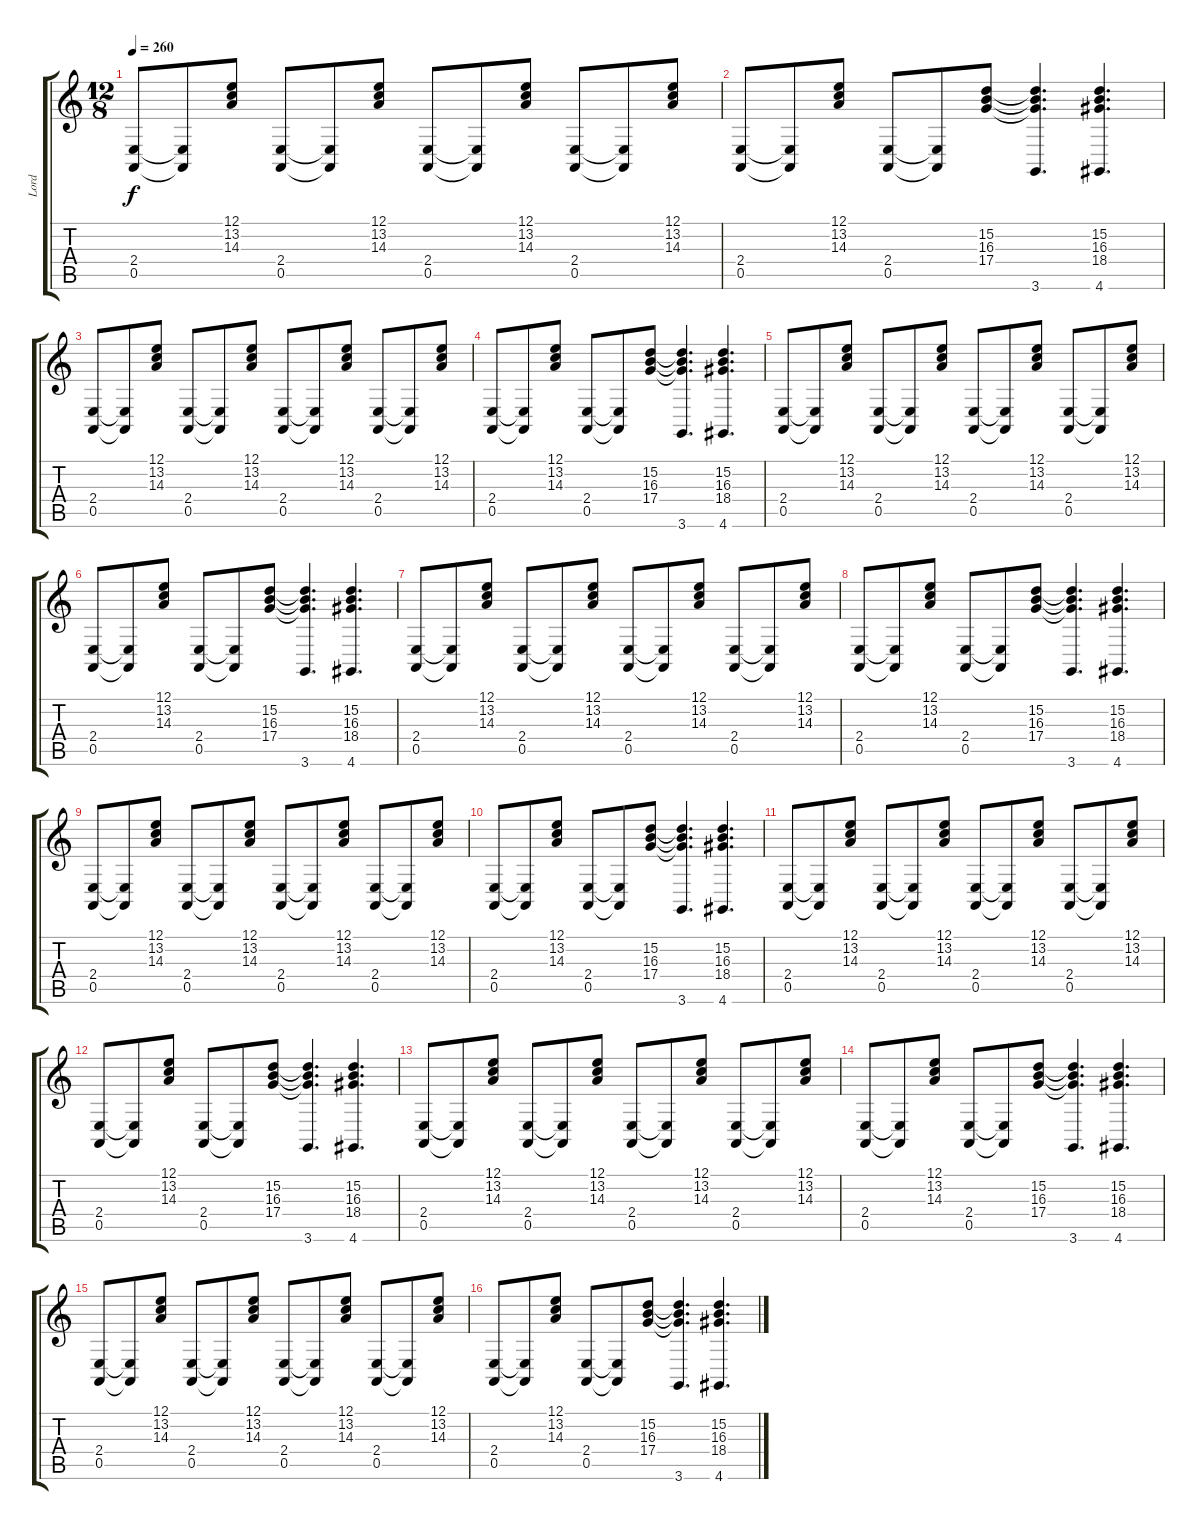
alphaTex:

\track ("Lord" "Lord") {instrument marimba}
\staff {score tabs}
\tuning (E4 B3 G3 D3 A2 E2) {hide}
\ts (12 8)
\tempo 260
\clef g2
\ks c
(2.4 0.5).8{dy f} (2.4{t} 0.5{t}).8 (12.1 13.2 14.3).8 (2.4 0.5).8 (2.4{t} 0.5{t}).8 (12.1 13.2 14.3).8 (2.4 0.5).8 (2.4{t} 0.5{t}).8 (12.1 13.2 14.3).8 (2.4 0.5).8 (2.4{t} 0.5{t}).8 (12.1 13.2 14.3).8 |
(2.4 0.5).8 (2.4{t} 0.5{t}).8 (12.1 13.2 14.3).8 (2.4 0.5).8 (2.4{t} 0.5{t}).8 (15.2 16.3 17.4).8 (15.2{t} 16.3{t} 17.4{t} 3.6).4{d} (15.2 16.3 18.4 4.6).4{d} |
(2.4 0.5).8 (2.4{t} 0.5{t}).8 (12.1 13.2 14.3).8 (2.4 0.5).8 (2.4{t} 0.5{t}).8 (12.1 13.2 14.3).8 (2.4 0.5).8 (2.4{t} 0.5{t}).8 (12.1 13.2 14.3).8 (2.4 0.5).8 (2.4{t} 0.5{t}).8 (12.1 13.2 14.3).8 |
(2.4 0.5).8 (2.4{t} 0.5{t}).8 (12.1 13.2 14.3).8 (2.4 0.5).8 (2.4{t} 0.5{t}).8 (15.2 16.3 17.4).8 (15.2{t} 16.3{t} 17.4{t} 3.6).4{d} (15.2 16.3 18.4 4.6).4{d} |
(2.4 0.5).8 (2.4{t} 0.5{t}).8 (12.1 13.2 14.3).8 (2.4 0.5).8 (2.4{t} 0.5{t}).8 (12.1 13.2 14.3).8 (2.4 0.5).8 (2.4{t} 0.5{t}).8 (12.1 13.2 14.3).8 (2.4 0.5).8 (2.4{t} 0.5{t}).8 (12.1 13.2 14.3).8 |
(2.4 0.5).8 (2.4{t} 0.5{t}).8 (12.1 13.2 14.3).8 (2.4 0.5).8 (2.4{t} 0.5{t}).8 (15.2 16.3 17.4).8 (15.2{t} 16.3{t} 17.4{t} 3.6).4{d} (15.2 16.3 18.4 4.6).4{d} |
(2.4 0.5).8 (2.4{t} 0.5{t}).8 (12.1 13.2 14.3).8 (2.4 0.5).8 (2.4{t} 0.5{t}).8 (12.1 13.2 14.3).8 (2.4 0.5).8 (2.4{t} 0.5{t}).8 (12.1 13.2 14.3).8 (2.4 0.5).8 (2.4{t} 0.5{t}).8 (12.1 13.2 14.3).8 |
(2.4 0.5).8 (2.4{t} 0.5{t}).8 (12.1 13.2 14.3).8 (2.4 0.5).8 (2.4{t} 0.5{t}).8 (15.2 16.3 17.4).8 (15.2{t} 16.3{t} 17.4{t} 3.6).4{d} (15.2 16.3 18.4 4.6).4{d} |
(2.4 0.5).8 (2.4{t} 0.5{t}).8 (12.1 13.2 14.3).8 (2.4 0.5).8 (2.4{t} 0.5{t}).8 (12.1 13.2 14.3).8 (2.4 0.5).8 (2.4{t} 0.5{t}).8 (12.1 13.2 14.3).8 (2.4 0.5).8 (2.4{t} 0.5{t}).8 (12.1 13.2 14.3).8 |
(2.4 0.5).8 (2.4{t} 0.5{t}).8 (12.1 13.2 14.3).8 (2.4 0.5).8 (2.4{t} 0.5{t}).8 (15.2 16.3 17.4).8 (15.2{t} 16.3{t} 17.4{t} 3.6).4{d} (15.2 16.3 18.4 4.6).4{d} |
(2.4 0.5).8 (2.4{t} 0.5{t}).8 (12.1 13.2 14.3).8 (2.4 0.5).8 (2.4{t} 0.5{t}).8 (12.1 13.2 14.3).8 (2.4 0.5).8 (2.4{t} 0.5{t}).8 (12.1 13.2 14.3).8 (2.4 0.5).8 (2.4{t} 0.5{t}).8 (12.1 13.2 14.3).8 |
(2.4 0.5).8 (2.4{t} 0.5{t}).8 (12.1 13.2 14.3).8 (2.4 0.5).8 (2.4{t} 0.5{t}).8 (15.2 16.3 17.4).8 (15.2{t} 16.3{t} 17.4{t} 3.6).4{d} (15.2 16.3 18.4 4.6).4{d} |
(2.4 0.5).8 (2.4{t} 0.5{t}).8 (12.1 13.2 14.3).8 (2.4 0.5).8 (2.4{t} 0.5{t}).8 (12.1 13.2 14.3).8 (2.4 0.5).8 (2.4{t} 0.5{t}).8 (12.1 13.2 14.3).8 (2.4 0.5).8 (2.4{t} 0.5{t}).8 (12.1 13.2 14.3).8 |
(2.4 0.5).8 (2.4{t} 0.5{t}).8 (12.1 13.2 14.3).8 (2.4 0.5).8 (2.4{t} 0.5{t}).8 (15.2 16.3 17.4).8 (15.2{t} 16.3{t} 17.4{t} 3.6).4{d} (15.2 16.3 18.4 4.6).4{d} |
(2.4 0.5).8 (2.4{t} 0.5{t}).8 (12.1 13.2 14.3).8 (2.4 0.5).8 (2.4{t} 0.5{t}).8 (12.1 13.2 14.3).8 (2.4 0.5).8 (2.4{t} 0.5{t}).8 (12.1 13.2 14.3).8 (2.4 0.5).8 (2.4{t} 0.5{t}).8 (12.1 13.2 14.3).8 |
(2.4 0.5).8 (2.4{t} 0.5{t}).8 (12.1 13.2 14.3).8 (2.4 0.5).8 (2.4{t} 0.5{t}).8 (15.2 16.3 17.4).8 (15.2{t} 16.3{t} 17.4{t} 3.6).4{d} (15.2 16.3 18.4 4.6).4{d}
